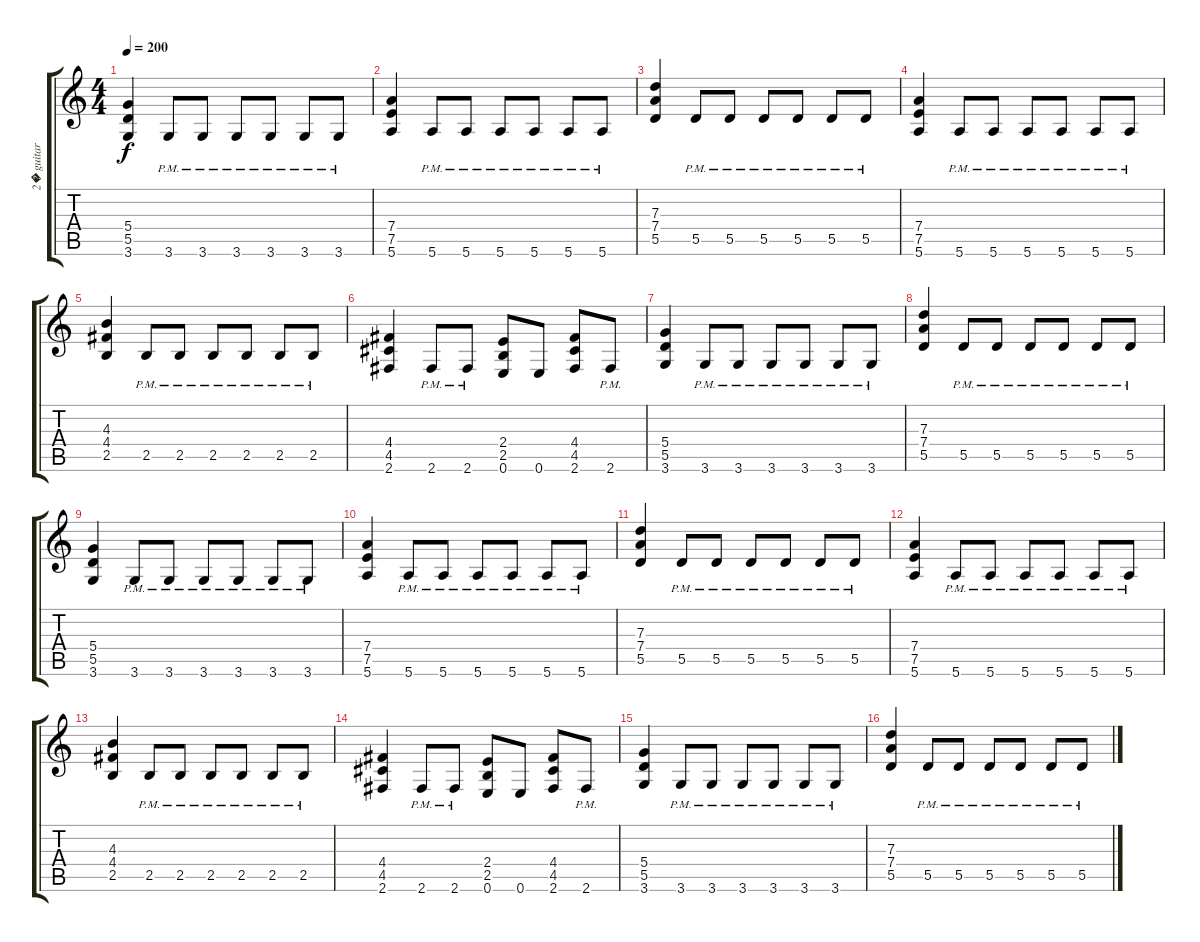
\track ("2� guitar" "2� guitar") {instrument distortionguitar}
\staff {score tabs}
\tuning (E4 B3 G3 D3 A2 E2) {hide}
\ts (4 4)
\tempo 200
\clef g2
\ks c
(5.4 5.5 3.6).4{dy f} 3.6{pm}.8 3.6{pm}.8 3.6{pm}.8 3.6{pm}.8 3.6{pm}.8 3.6{pm}.8 |
(7.4 7.5 5.6).4 5.6{pm}.8 5.6{pm}.8 5.6{pm}.8 5.6{pm}.8 5.6{pm}.8 5.6{pm}.8 |
(7.3 7.4 5.5).4 5.5{pm}.8 5.5{pm}.8 5.5{pm}.8 5.5{pm}.8 5.5{pm}.8 5.5{pm}.8 |
(7.4 7.5 5.6).4 5.6{pm}.8 5.6{pm}.8 5.6{pm}.8 5.6{pm}.8 5.6{pm}.8 5.6{pm}.8 |
(4.3 4.4 2.5).4 2.5{pm}.8 2.5{pm}.8 2.5{pm}.8 2.5{pm}.8 2.5{pm}.8 2.5{pm}.8 |
(4.4 4.5 2.6).4 2.6{pm}.8 2.6{pm}.8 (2.4 2.5 0.6).8 0.6.8 (4.4 4.5 2.6).8 2.6{pm}.8 |
(5.4 5.5 3.6).4 3.6{pm}.8 3.6{pm}.8 3.6{pm}.8 3.6{pm}.8 3.6{pm}.8 3.6{pm}.8 |
(7.3 7.4 5.5).4 5.5{pm}.8 5.5{pm}.8 5.5{pm}.8 5.5{pm}.8 5.5{pm}.8 5.5{pm}.8 |
(5.4 5.5 3.6).4 3.6{pm}.8 3.6{pm}.8 3.6{pm}.8 3.6{pm}.8 3.6{pm}.8 3.6{pm}.8 |
(7.4 7.5 5.6).4 5.6{pm}.8 5.6{pm}.8 5.6{pm}.8 5.6{pm}.8 5.6{pm}.8 5.6{pm}.8 |
(7.3 7.4 5.5).4 5.5{pm}.8 5.5{pm}.8 5.5{pm}.8 5.5{pm}.8 5.5{pm}.8 5.5{pm}.8 |
(7.4 7.5 5.6).4 5.6{pm}.8 5.6{pm}.8 5.6{pm}.8 5.6{pm}.8 5.6{pm}.8 5.6{pm}.8 |
(4.3 4.4 2.5).4 2.5{pm}.8 2.5{pm}.8 2.5{pm}.8 2.5{pm}.8 2.5{pm}.8 2.5{pm}.8 |
(4.4 4.5 2.6).4 2.6{pm}.8 2.6{pm}.8 (2.4 2.5 0.6).8 0.6.8 (4.4 4.5 2.6).8 2.6{pm}.8 |
(5.4 5.5 3.6).4 3.6{pm}.8 3.6{pm}.8 3.6{pm}.8 3.6{pm}.8 3.6{pm}.8 3.6{pm}.8 |
(7.3 7.4 5.5).4 5.5{pm}.8 5.5{pm}.8 5.5{pm}.8 5.5{pm}.8 5.5{pm}.8 5.5{pm}.8
